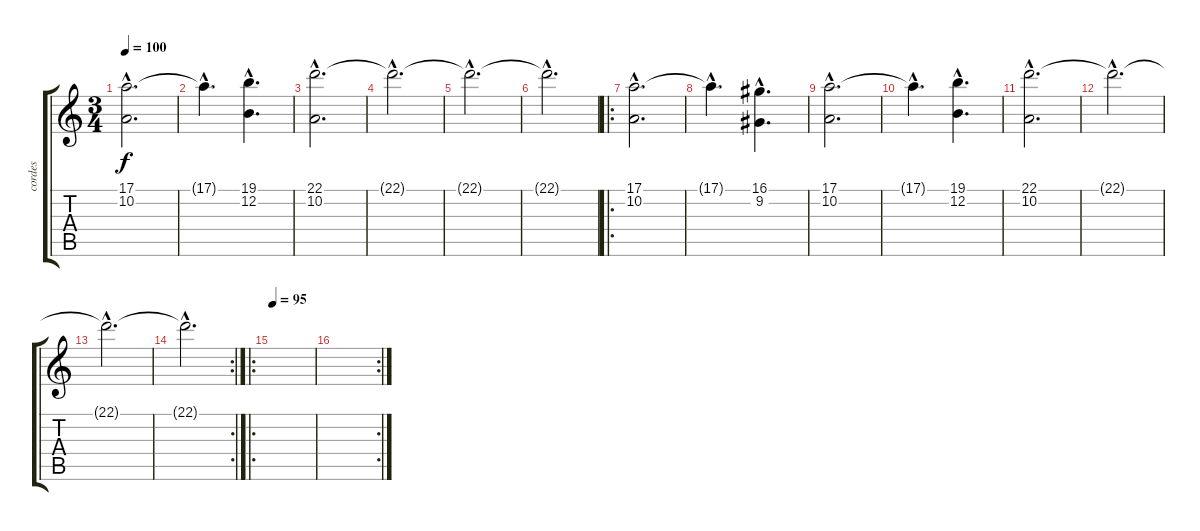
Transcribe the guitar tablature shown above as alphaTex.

\track ("cordes" "cordes") {instrument stringensemble1}
\staff {score tabs}
\tuning (E4 B3 G3 D3 A2 E2) {hide}
\ts (3 4)
\tempo 100
\clef g2
\ks c
(17.1{hac} 10.2{hac}).2{d dy f} |
17.1{hac t}.4{d} (19.1{hac} 12.2{hac}).4{d} |
(22.1{hac} 10.2{hac}).2{d} |
22.1{hac t}.2{d} |
22.1{hac t}.2{d} |
22.1{hac t}.2{d} |
\ro
(17.1{hac} 10.2{hac}).2{d} |
17.1{hac t}.4{d} (16.1{hac} 9.2{hac}).4{d} |
(17.1{hac} 10.2{hac}).2{d} |
17.1{hac t}.4{d} (19.1{hac} 12.2{hac}).4{d} |
(22.1{hac} 10.2{hac}).2{d} |
22.1{hac t}.2{d} |
22.1{hac t}.2{d} |
\rc 2
22.1{hac t}.2{d} |
\ro
\tempo 95
|
\rc 2
